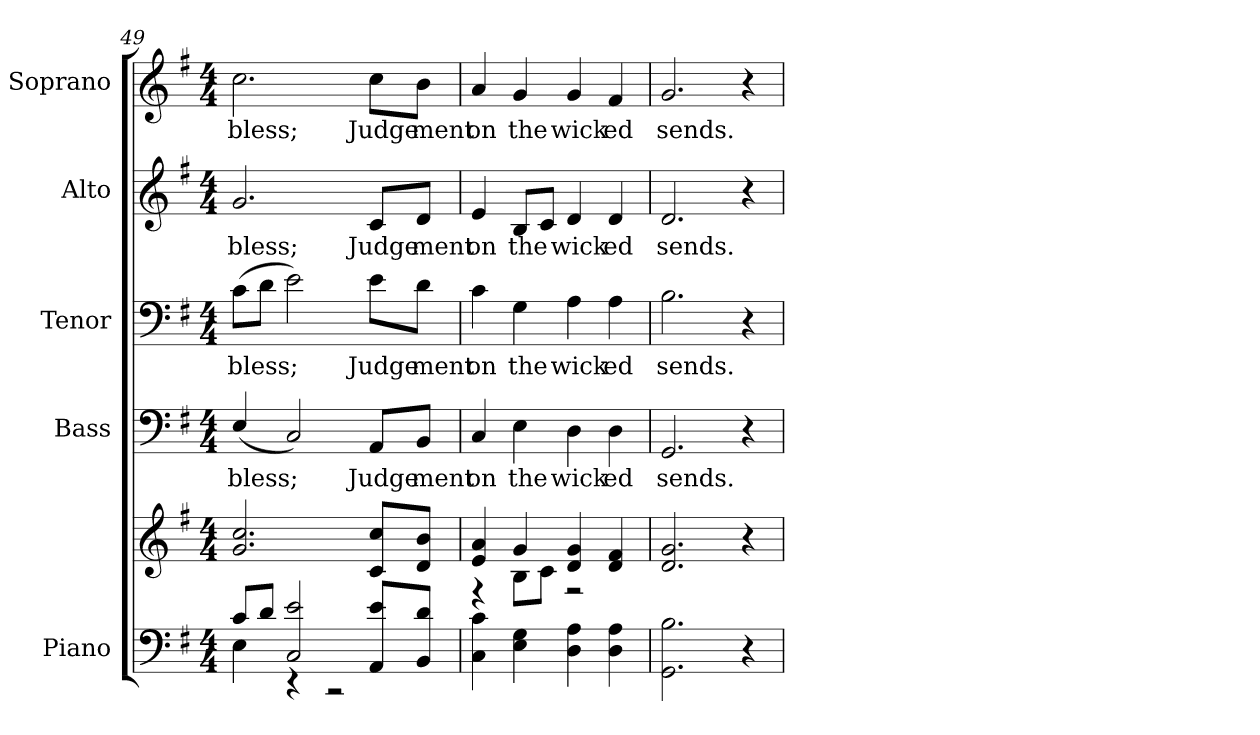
**kern	**kern	**kern	**text	**kern	**text	**kern	**text	**kern	**text
*part5	*part5	*part4	*part4	*part3	*part3	*part2	*part2	*part1	*part1
*staff6	*staff5	*staff4	*staff4	*staff3	*staff3	*staff2	*staff2	*staff1	*staff1
*I"Piano	*	*I"Bass	*	*I"Tenor	*	*I"Alto	*	*I"Soprano	*
*I'Pno.	*	*I'B.	*	*I'T.	*	*I'A.	*	*I'S.	*
*clefF4	*clefG2	*clefF4	*	*clefF4	*	*clefG2	*	*clefG2	*
*k[f#]	*k[f#]	*k[f#]	*	*k[f#]	*	*k[f#]	*	*k[f#]	*
*G:	*G:	*G:	*	*G:	*	*G:	*	*G:	*
*M4/4	*M4/4	*M4/4	*	*M4/4	*	*M4/4	*	*M4/4	*
=49	=49	=49	=49	=49	=49	=49	=49	=49	=49
*^	*	*	*	*	*	*	*	*	*
!	!	!	!	!LO:LY:b:color=#000000	!	!	!	!	!	!
!	!	!	!	!	!	!LO:LY:b:color=#000000	!	!	!	!
!	!	!	!	!	!	!	!	!LO:LY:b:color=#000000	!	!
!	!	!	!	!	!	!	!	!	!	!LO:LY:b:color=#000000
8ci/L	4Ei\	2.gi/ 2.cci	(4Ei/	bless;	(8ci\L	bless;	2.gi/	bless;	2.cci\	bless;
8di/J	.	.	.	.	8di\J	.	.	.	.	.
2Ci/ 2ei	4r	.	2Ci/)	.	2ei\)	.	.	.	.	.
.	2r	.	.	.	.	.	.	.	.	.
!	!	!	!	!LO:LY:b:color=#000000	!	!	!	!	!	!
!	!	!	!	!	!	!LO:LY:b:color=#000000	!	!	!	!
!	!	!	!	!	!	!	!	!LO:LY:b:color=#000000	!	!
!	!	!	!	!	!	!	!	!	!	!LO:LY:b:color=#000000
8AAi/ 8eiL	.	8ci/ 8cciL	8AAi/L	Judge	8ei\L	Judge	8ci/L	Judge	8cci\L	Judge
!	!	!	!	!LO:LY:b:color=#000000	!	!	!	!	!	!
!	!	!	!	!	!	!LO:LY:b:color=#000000	!	!	!	!
!	!	!	!	!	!	!	!	!LO:LY:b:color=#000000	!	!
!	!	!	!	!	!	!	!	!	!	!LO:LY:b:color=#000000
8BBi/ 8diJ	.	8di/ 8biJ	8BBi/J	ment	8di\J	ment	8di/J	ment	8bi\J	ment
*v	*v	*	*	*	*	*	*	*	*	*
!!LO:PB:g=z
=50	=50	=50	=50	=50	=50	=50	=50	=50	=50
*	*^	*	*	*	*	*	*	*	*
!	!	!	!	!LO:LY:b:color=#000000	!	!	!	!	!	!
!	!	!	!	!	!	!LO:LY:b:color=#000000	!	!	!	!
!	!	!	!	!	!	!	!	!LO:LY:b:color=#000000	!	!
!	!	!	!	!	!	!	!	!	!	!LO:LY:b:color=#000000
4Ci\ 4ci	4ei/ 4ai	4r	4Ci/	on	4ci\	on	4ei/	on	4ai/	on
!	!	!	!	!LO:LY:b:color=#000000	!	!	!	!	!	!
!	!	!	!	!	!	!LO:LY:b:color=#000000	!	!	!	!
!	!	!	!	!	!	!	!	!LO:LY:b:color=#000000	!	!
!	!	!	!	!	!	!	!	!	!	!LO:LY:b:color=#000000
4Ei\ 4Gi	4gi/	8Bi\L	4Ei\	the	4Gi\	the	8Bi/L	the	4gi/	the
.	.	8ci\J	.	.	.	.	8ci/J	.	.	.
!	!	!	!	!LO:LY:b:color=#000000	!	!	!	!	!	!
!	!	!	!	!	!	!LO:LY:b:color=#000000	!	!	!	!
!	!	!	!	!	!	!	!	!LO:LY:b:color=#000000	!	!
!	!	!	!	!	!	!	!	!	!	!LO:LY:b:color=#000000
4Di\ 4Ai	4di/ 4gi	2r	4Di\	wick	4Ai\	wick	4di/	wick	4gi/	wick
!	!	!	!	!LO:LY:b:color=#000000	!	!	!	!	!	!
!	!	!	!	!	!	!LO:LY:b:color=#000000	!	!	!	!
!	!	!	!	!	!	!	!	!LO:LY:b:color=#000000	!	!
!	!	!	!	!	!	!	!	!	!	!LO:LY:b:color=#000000
4Di\ 4Ai	4di/ 4f#i	.	4Di\	ed	4Ai\	ed	4di/	ed	4f#i/	ed
*	*v	*v	*	*	*	*	*	*	*	*
=51	=51	=51	=51	=51	=51	=51	=51	=51	=51
!	!	!	!LO:LY:b:color=#000000	!	!	!	!	!	!
!	!	!	!	!	!LO:LY:b:color=#000000	!	!	!	!
!	!	!	!	!	!	!	!LO:LY:b:color=#000000	!	!
!	!	!	!	!	!	!	!	!	!LO:LY:b:color=#000000
2.GGi\ 2.Bi	2.di/ 2.gi	2.GGi/	sends.	2.Bi\	sends.	2.di/	sends.	2.gi/	sends.
4r	4r	4r	.	4r	.	4r	.	4r	.
=	=	=	=	=	=	=	=	=	=
*-	*-	*-	*-	*-	*-	*-	*-	*-	*-
